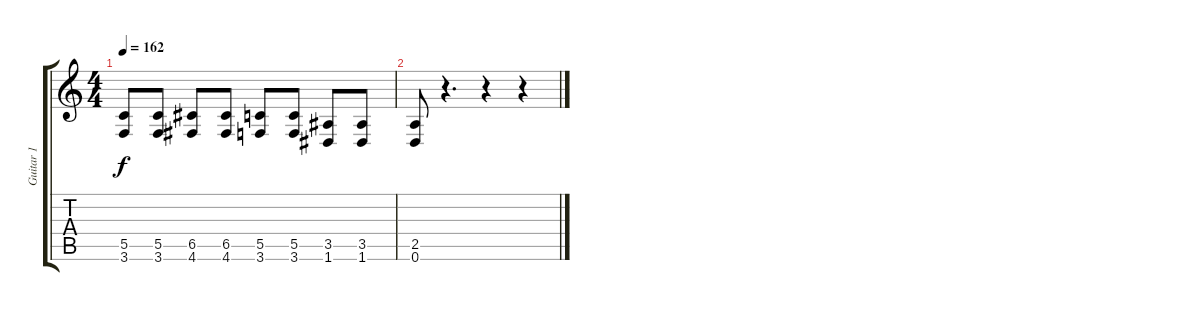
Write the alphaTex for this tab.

\track ("Guitar 1" "Guitar 1") {instrument distortionguitar}
\staff {score tabs}
\tuning (D4 A3 F3 C3 G2 D2) {hide}
\ts (4 4)
\tempo 162
\clef g2
\ks c
(5.5 3.6).8{dy f} (5.5 3.6).8 (6.5 4.6).8 (6.5 4.6).8 (5.5 3.6).8 (5.5 3.6).8 (3.5 1.6).8 (3.5 1.6).8 |
(2.5 0.6).8 r.4{d} r.4 r.4
